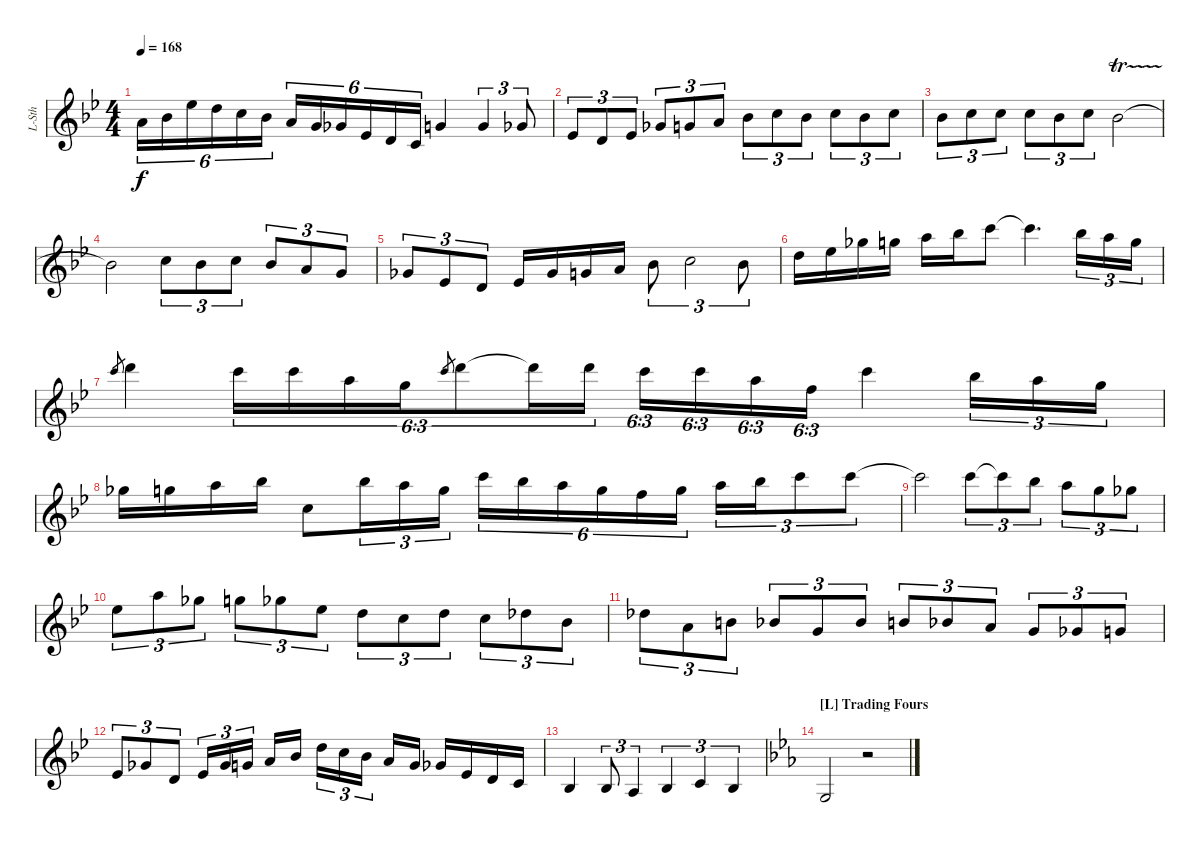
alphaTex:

\defaultSystemsLayout 4
\bracketExtendMode groupsimilarinstruments
\otherSystemsTrackNameOrientation horizontal
\track ("Synthesizer (Solo)" "L-Sth") {instrument lead7fifths}
\staff {score}
\tuning (E4 B3 G3 D3 A2 E2)
\ts (4 4)
\tempo 168
\clef g2
\ks bb
10.2{acc forcenatural}.16{tu (6 4) dy f} 11.2{acc b}.16{tu (6 4)} 11.1{acc b}.16{tu (6 4)} 10.1{acc forcenatural}.16{tu (6 4)} 8.1{acc forcenatural}.16{tu (6 4)} 6.1{acc b}.16{tu (6 4)} 5.1{acc forcenatural}.16{tu (6 4)} 3.1{acc forcenatural}.16{tu (6 4)} 2.1{acc b}.16{tu (6 4)} 4.2{acc b}.16{tu (6 4)} 3.2{acc forcenatural}.16{tu (6 4)} 1.2{acc forcenatural}.16{tu (6 4)} 3.1{acc forcenatural}.4 3.1{acc forcenatural}.4{tu (3 2)} 2.1{acc b}.8{tu (3 2)} |
4.2{acc b}.8{tu (3 2)} 3.2{acc forcenatural}.8{tu (3 2)} 4.2{acc b}.8{tu (3 2)} 2.1{acc b}.8{tu (3 2)} 3.1{acc forcenatural}.8{tu (3 2)} 5.1{acc forcenatural}.8{tu (3 2)} 6.1{acc b}.8{tu (3 2)} 8.1{acc forcenatural}.8{tu (3 2)} 6.1{acc b}.8{tu (3 2)} 8.1{acc forcenatural}.8{tu (3 2)} 6.1{acc b}.8{tu (3 2)} 8.1{acc forcenatural}.8{tu (3 2)} |
6.1{acc b}.8{tu (3 2)} 8.1{acc forcenatural}.8{tu (3 2)} 8.1{acc forcenatural}.8{tu (3 2)} 8.1{acc forcenatural}.8{tu (3 2)} 6.1{acc b}.8{tu (3 2)} 8.1{acc forcenatural}.8{tu (3 2)} 6.1{tr (9 16) acc b}.2 |
6.1{t acc b}.2 8.1{acc forcenatural}.8{tu (3 2)} 6.1{acc b}.8{tu (3 2)} 8.1{acc forcenatural}.8{tu (3 2)} 6.1{acc b}.8{tu (3 2)} 5.1{acc forcenatural}.8{tu (3 2)} 3.1{acc forcenatural}.8{tu (3 2)} |
2.1{acc b}.8{tu (3 2)} 4.2{acc b}.8{tu (3 2)} 3.2{acc forcenatural}.8{tu (3 2)} 4.2{acc b}.16 2.1{acc b}.16 3.1{acc forcenatural}.16 5.1{acc forcenatural}.16 6.1{acc b}.8{tu (3 2)} 8.1{acc forcenatural}.2{tu (3 2)} 6.1{acc b}.8{tu (3 2)} |
10.1{acc forcenatural}.16 11.1{acc b}.16 14.1{acc b}.16 15.1{acc forcenatural}.16 17.1{acc forcenatural}.16 18.1{acc b}.16 20.1{acc forcenatural}.8 20.1{t acc forcenatural}.4{d} 18.1{acc b}.16{tu (3 2)} 17.1{acc forcenatural}.16{tu (3 2)} 15.1{acc forcenatural}.16{tu (3 2)} |
20.1{acc forcenatural}.8{gr} 22.1{acc forcenatural}.4 20.1{acc forcenatural}.16{tu (6 3)} 20.1{acc forcenatural}.16{tu (6 3)} 17.1{acc forcenatural}.16{tu (6 3)} 15.1{acc forcenatural}.16{tu (6 3)} 20.1{acc forcenatural}.8{tu (6 3) gr} 22.1{acc forcenatural}.8{tu (6 3)} 22.1{t acc forcenatural}.16{tu (6 3)} 22.1{acc forcenatural}.16{tu (6 3)} 20.1{acc forcenatural}.16{tu (6 3)} 20.1{acc forcenatural}.16{tu (6 3)} 17.1{acc forcenatural}.16{tu (6 3)} 18.2{acc forcenatural}.16{tu (6 3)} 20.1{acc forcenatural}.4 18.1{acc b}.16{tu (3 2)} 17.1{acc forcenatural}.16{tu (3 2)} 15.1{acc forcenatural}.16{tu (3 2)} |
14.1{acc b}.16 15.1{acc forcenatural}.16 17.1{acc forcenatural}.16 18.1{acc b}.16 13.2{acc forcenatural}.8{beam merge} 18.1{acc b}.16{tu (3 2)} 17.1{acc forcenatural}.16{tu (3 2)} 15.1{acc forcenatural}.16{tu (3 2)} 20.1{acc forcenatural}.16{tu (6 4)} 18.1{acc b}.16{tu (6 4)} 17.1{acc forcenatural}.16{tu (6 4)} 15.1{acc forcenatural}.16{tu (6 4)} 13.1{acc forcenatural}.16{tu (6 4)} 15.1{acc forcenatural}.16{tu (6 4)} 17.1{acc forcenatural}.16{tu (3 2)} 18.1{acc b}.16{tu (3 2)} 20.1{acc forcenatural}.8{tu (3 2)} 20.1{acc forcenatural}.8{tu (3 2)} |
20.1{t acc forcenatural}.2 20.1{acc forcenatural}.8{tu (3 2)} 20.1{t acc forcenatural}.8{tu (3 2)} 18.1{acc b}.8{tu (3 2)} 17.1{acc forcenatural}.8{tu (3 2)} 15.1{acc forcenatural}.8{tu (3 2)} 14.1{acc b}.8{tu (3 2)} |
11.1{acc b}.8{tu (3 2)} 17.1{acc forcenatural}.8{tu (3 2)} 14.1{acc b}.8{tu (3 2)} 15.1{acc forcenatural}.8{tu (3 2)} 14.1{acc b}.8{tu (3 2)} 11.1{acc b}.8{tu (3 2)} 10.1{acc forcenatural}.8{tu (3 2)} 8.1{acc forcenatural}.8{tu (3 2)} 10.1{acc forcenatural}.8{tu (3 2)} 8.1{acc forcenatural}.8{tu (3 2)} 9.1{acc b}.8{tu (3 2)} 6.1{acc b}.8{tu (3 2)} |
9.1{acc b}.8{tu (3 2)} 5.1{acc forcenatural}.8{tu (3 2)} 7.1{acc forcenatural}.8{tu (3 2)} 6.1{acc b}.8{tu (3 2)} 3.1{acc forcenatural}.8{tu (3 2)} 6.1{acc b}.8{tu (3 2)} 7.1{acc forcenatural}.8{tu (3 2)} 6.1{acc b}.8{tu (3 2)} 5.1{acc forcenatural}.8{tu (3 2)} 3.1{acc forcenatural}.8{tu (3 2)} 2.1{acc b}.8{tu (3 2)} 3.1{acc forcenatural}.8{tu (3 2)} |
4.2{acc b}.8{tu (3 2)} 2.1{acc b}.8{tu (3 2)} 3.2{acc forcenatural}.8{tu (3 2)} 4.2{acc b}.16{tu (3 2)} 2.1{acc b}.16{tu (3 2)} 3.1{acc forcenatural}.16{tu (3 2) beam splitsecondary} 5.1{acc forcenatural}.16 6.1{acc b}.16 10.1{acc forcenatural}.16{tu (3 2)} 8.1{acc forcenatural}.16{tu (3 2)} 6.1{acc b}.16{tu (3 2) beam splitsecondary} 5.1{acc forcenatural}.16 3.1{acc forcenatural}.16 2.1{acc b}.16 4.2{acc b}.16 3.2{acc forcenatural}.16 1.2{acc forcenatural}.16 |
3.3{acc b}.4 3.3{acc b}.8{tu (3 2)} 2.3{acc forcenatural}.4{tu (3 2)} 3.3{acc b}.4{tu (3 2)} 1.2{acc forcenatural}.4{tu (3 2)} 3.3{acc b}.4{tu (3 2)} |
\section ("L" "Trading Fours")
\ks eb
5.4{acc forcenatural}.2 r.2
